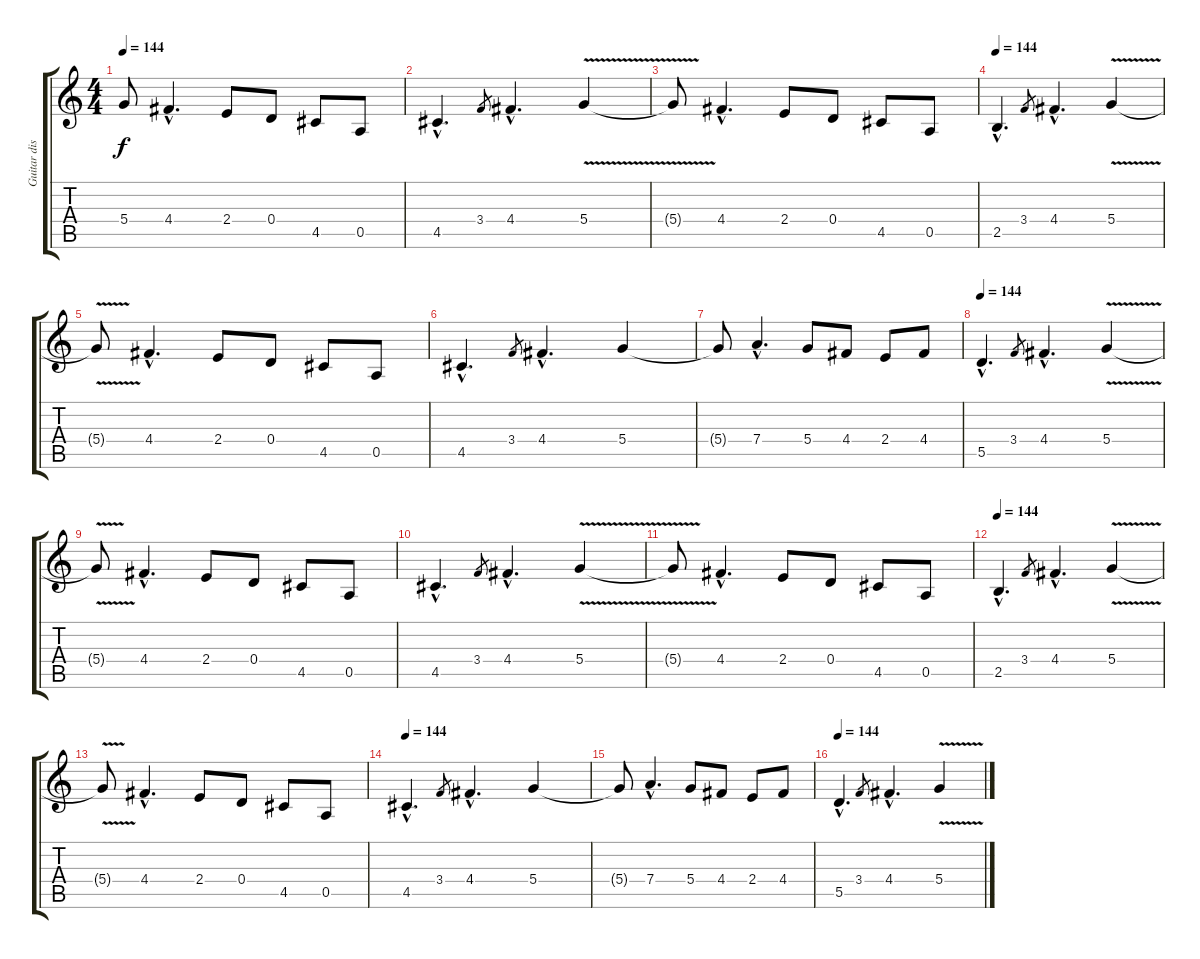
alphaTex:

\track ("Guitar distortion 3" "Guitar dis") {instrument distortionguitar}
\staff {score tabs}
\tuning (E4 B3 G3 D3 A2 E2) {hide}
\ts (4 4)
\tempo 144
\clef g2
\ks c
5.4{t}.8{dy f} 4.4{hac}.4{d} 2.4.8 0.4.8 4.5.8 0.5.8 |
4.5{hac}.4{d} 3.4.8{gr} 4.4{hac}.4{d} 5.4{v}.4 |
5.4{t}.8 4.4{hac}.4{d} 2.4.8 0.4.8 4.5.8 0.5.8 |
\tempo 144
2.5{hac}.4{d} 3.4.8{gr} 4.4{hac}.4{d} 5.4{v}.4 |
5.4{t}.8 4.4{hac}.4{d} 2.4.8 0.4.8 4.5.8 0.5.8 |
4.5{hac}.4{d} 3.4.8{gr} 4.4{hac}.4{d} 5.4.4 |
5.4{t}.8 7.4{hac}.4{d} 5.4.8 4.4.8 2.4.8 4.4.8 |
\tempo 144
5.5{hac}.4{d} 3.4.8{gr} 4.4{hac}.4{d} 5.4{v}.4 |
5.4{t}.8 4.4{hac}.4{d} 2.4.8 0.4.8 4.5.8 0.5.8 |
4.5{hac}.4{d} 3.4.8{gr} 4.4{hac}.4{d} 5.4{v}.4 |
5.4{t}.8 4.4{hac}.4{d} 2.4.8 0.4.8 4.5.8 0.5.8 |
\tempo 144
2.5{hac}.4{d} 3.4.8{gr} 4.4{hac}.4{d} 5.4{v}.4 |
5.4{t}.8 4.4{hac}.4{d} 2.4.8 0.4.8 4.5.8 0.5.8 |
\tempo 144
4.5{hac}.4{d volume 15} 3.4.8{gr} 4.4{hac}.4{d} 5.4.4 |
5.4{t}.8{volume 14} 7.4{hac}.4{d} 5.4.8 4.4.8 2.4.8 4.4.8 |
\tempo 144
5.5{hac}.4{d volume 13} 3.4.8{gr} 4.4{hac}.4{d} 5.4{v}.4
